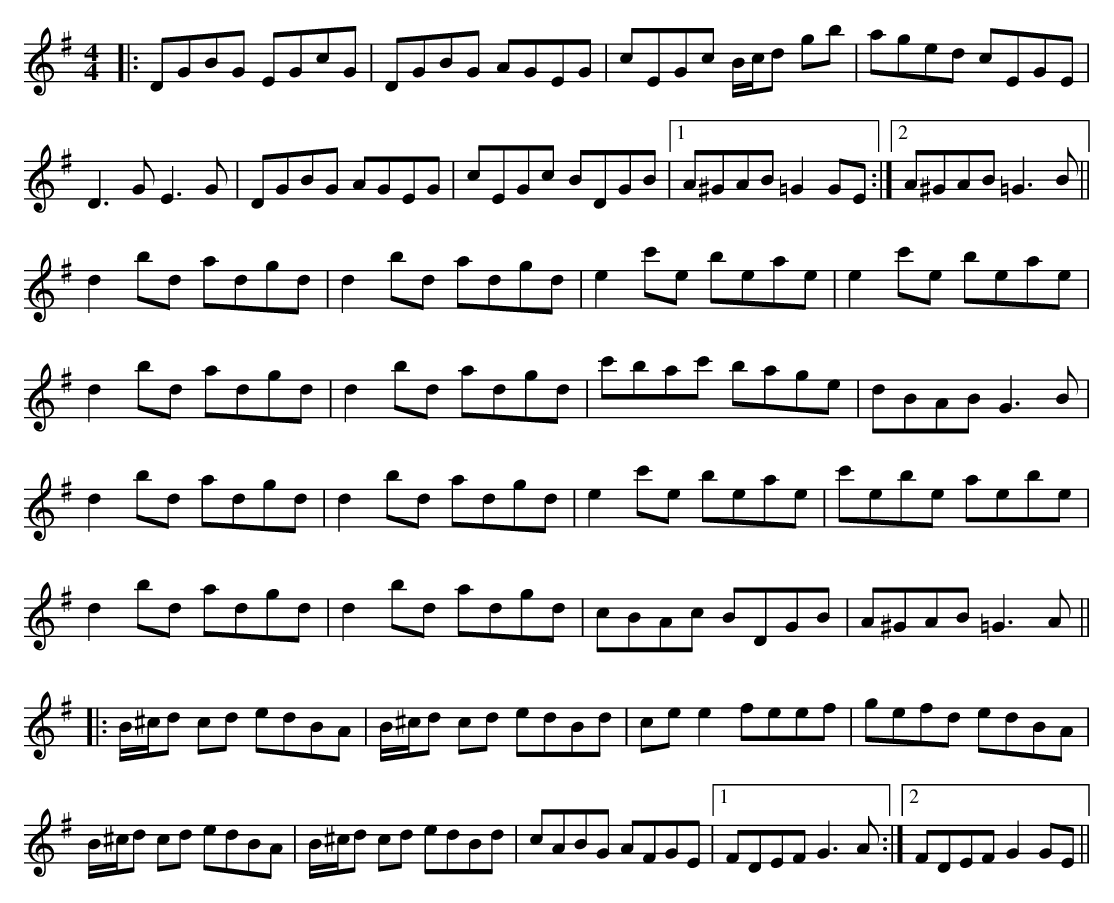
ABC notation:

X:1
M:4/4
K:G
|:DGBG EGcG|DGBG AGEG|cEGc B/c/d gb|aged cEGE|
D3GE3G|DGBG AGEG|cEGc BDGB|1 A^GAB =G2GE:|2 A^GAB =G3B||
d2 bd adgd|d2 bd adgd|e2 c'e beae|e2 c'e beae|
d2 bd adgd|d2 bd adgd|c'bac' bage|dBAB G3B|
d2 bd adgd|d2 bd adgd|e2 c'e beae|c'ebe aebe|
d2 bd adgd|d2 bd adgd|cBAc BDGB|A^GAB =G3A||
|:B/^c/d cd edBA|B/^c/d cd edBd|cee2 feef|gefd edBA|
B/^c/d cd edBA|B/^c/d cd edBd|cABG AFGE|1 FDEF G3A:|2 FDEF G2GE||
